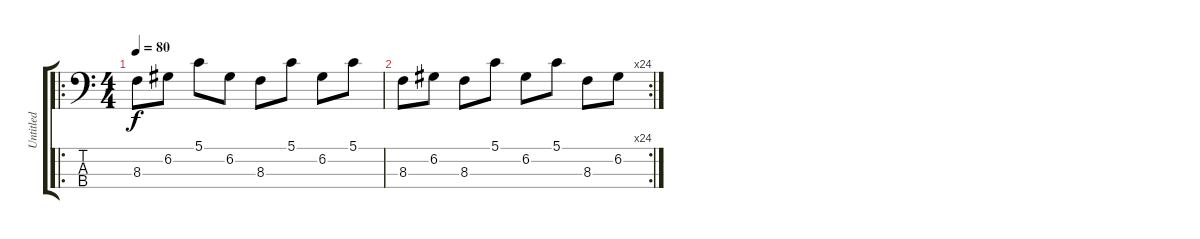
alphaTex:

\track ("Untitled" "Untitled") {instrument electricbassfinger}
\staff {score tabs}
\tuning (G2 D2 A1 E1) {hide}
\ro
\ts (4 4)
\tempo 80
\clef f4
\ks c
8.3.8{dy f instrument electricbassfinger} 6.2.8 5.1.8 6.2.8 8.3.8 5.1.8 6.2.8 5.1.8 |
\rc 24
8.3.8 6.2.8 8.3.8 5.1.8 6.2.8 5.1.8 8.3.8 6.2.8
